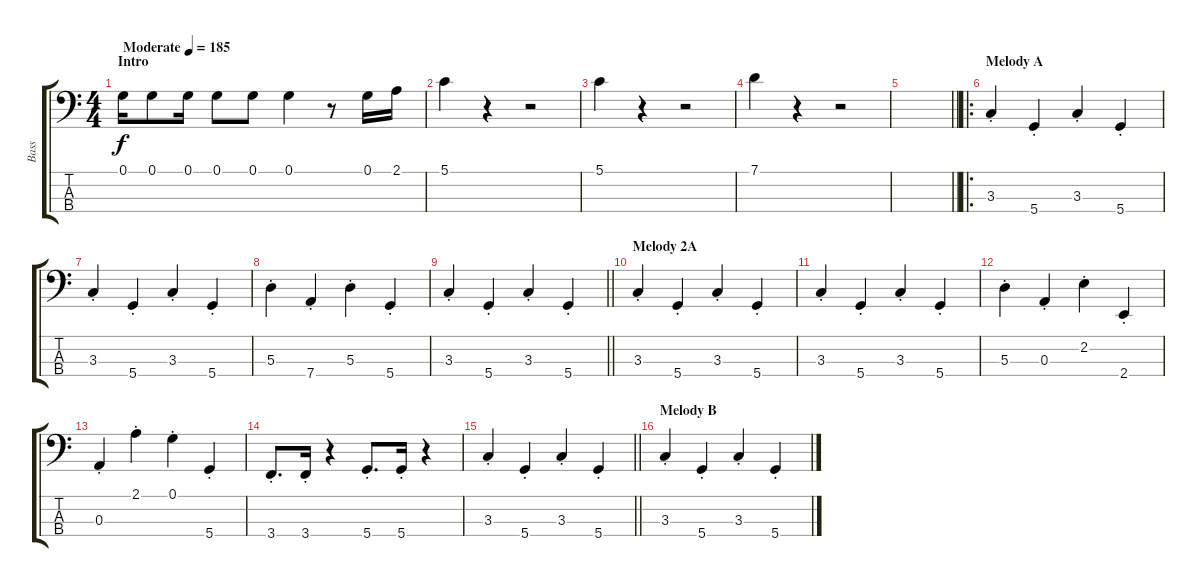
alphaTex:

\track ("Bass" "Bass") {instrument synthbass1}
\staff {score tabs}
\tuning (G2 D2 A1 D1) {hide}
\ts (4 4)
\section ("" "Intro")
\tempo (185 "Moderate")
\clef f4
\ks c
0.1.16{dy f instrument synthbass1} 0.1.8 0.1.16 0.1.8 0.1.8 0.1.4 r.8 0.1.16 2.1.16 |
5.1.4 r.4 r.2 |
5.1.4 r.4 r.2 |
7.1.4 r.4 r.2 |
\barLineRight lightlight
|
\ro
\section ("" "Melody A")
3.3{st}.4 5.4{st}.4 3.3{st}.4 5.4{st}.4 |
3.3{st}.4 5.4{st}.4 3.3{st}.4 5.4{st}.4 |
5.3{st}.4 7.4{st}.4 5.3{st}.4 5.4{st}.4 |
\barLineRight lightlight
3.3{st}.4 5.4{st}.4 3.3{st}.4 5.4{st}.4 |
\section ("" "Melody 2A")
3.3{st}.4 5.4{st}.4 3.3{st}.4 5.4{st}.4 |
3.3{st}.4 5.4{st}.4 3.3{st}.4 5.4{st}.4 |
5.3{st}.4 0.3{st}.4 2.2{st}.4 2.4{st}.4 |
0.3{st}.4 2.1{st}.4 0.1{st}.4 5.4{st}.4 |
3.4{st}.8{d} 3.4{st}.16 r.4 5.4{st}.8{d} 5.4{st}.16 r.4 |
\barLineRight lightlight
3.3{st}.4 5.4{st}.4 3.3{st}.4 5.4{st}.4 |
\section ("" "Melody B")
3.3{st}.4 5.4{st}.4 3.3{st}.4 5.4{st}.4
